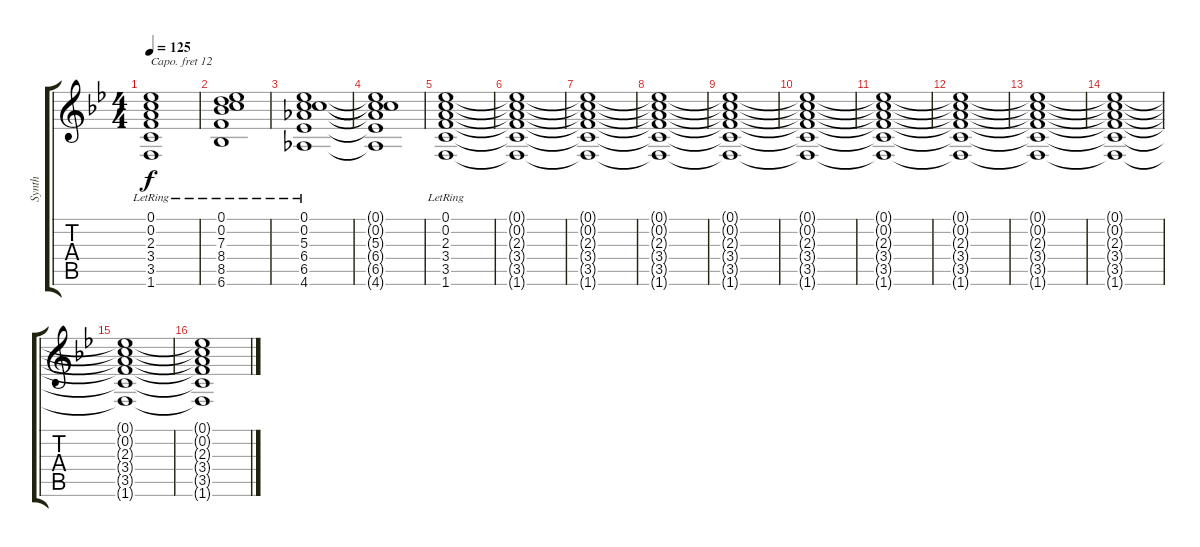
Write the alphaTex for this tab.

\track ("Synth" "Synth") {instrument pad2warm}
\staff {score tabs}
\capo 12
\tuning (Eb4 C4 G3 D3 A2 E2) {hide}
\ts (4 4)
\tempo 125
\clef g2
\ks bb
(0.1{lr} 0.2{lr} 2.3{lr} 3.4{lr} 3.5{lr} 1.6{lr}).1{dy f} |
(0.1{lr} 0.2{lr} 7.3{lr} 8.4{lr} 8.5{lr} 6.6{lr}).1 |
(0.1{lr} 0.2{lr} 5.3{lr} 6.4{lr} 6.5{lr} 4.6{lr}).1 |
(0.1{t} 0.2{t} 5.3{t} 6.4{t} 6.5{t} 4.6{t}).1 |
(0.1{lr} 0.2{lr} 2.3{lr} 3.4{lr} 3.5{lr} 1.6{lr}).1 |
(0.1{t} 0.2{t} 2.3{t} 3.4{t} 3.5{t} 1.6{t}).1 |
(0.1{t} 0.2{t} 2.3{t} 3.4{t} 3.5{t} 1.6{t}).1 |
(0.1{t} 0.2{t} 2.3{t} 3.4{t} 3.5{t} 1.6{t}).1 |
(0.1{t} 0.2{t} 2.3{t} 3.4{t} 3.5{t} 1.6{t}).1 |
(0.1{t} 0.2{t} 2.3{t} 3.4{t} 3.5{t} 1.6{t}).1 |
(0.1{t} 0.2{t} 2.3{t} 3.4{t} 3.5{t} 1.6{t}).1 |
(0.1{t} 0.2{t} 2.3{t} 3.4{t} 3.5{t} 1.6{t}).1 |
(0.1{t} 0.2{t} 2.3{t} 3.4{t} 3.5{t} 1.6{t}).1 |
(0.1{t} 0.2{t} 2.3{t} 3.4{t} 3.5{t} 1.6{t}).1 |
(0.1{t} 0.2{t} 2.3{t} 3.4{t} 3.5{t} 1.6{t}).1 |
(0.1{t} 0.2{t} 2.3{t} 3.4{t} 3.5{t} 1.6{t}).1
